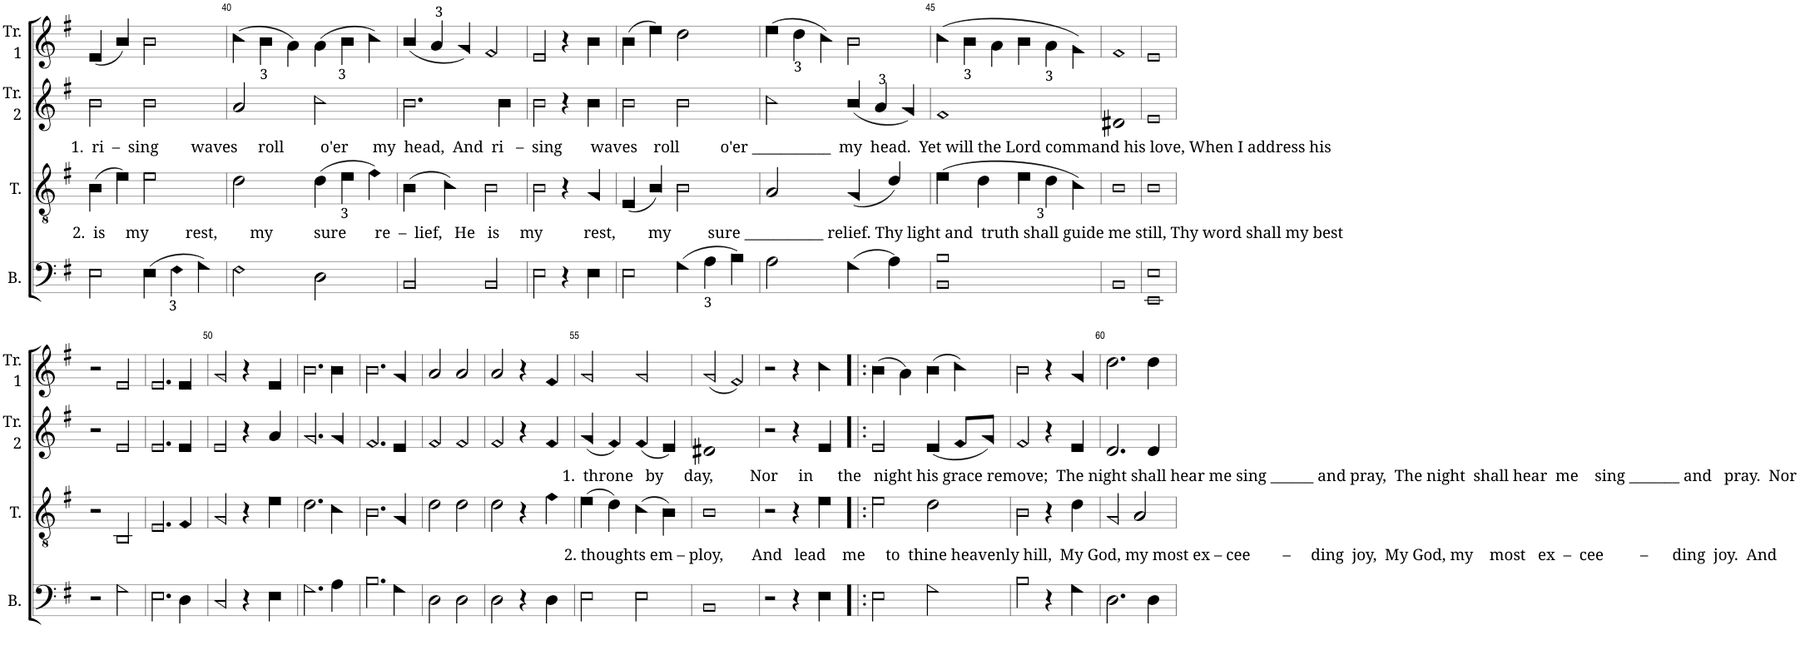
**kern	**kern	**kern	**kern
*part4	*part3	*part2	*part1
*staff4	*staff3	*staff2	*staff1
*I"B.	*I"T.	*I"Tr. 2	*I"Tr. 1
*I'B.	*I'T.	*I'Tr. 2	*I'Tr. 1
!!LO:PB:g=z
*clefF4	*clefGv2	*clefG2	*clefG2
*k[f#]	*k[f#]	*k[f#]	*k[f#]
*M4/4	*M4/4	*M4/4	*M4/4
*met(c)	*met(c)	*met(c)	*met(c)
=39	=39	=39	=39
!	!	!LO:TX:b:t=1.  ri  –  sing        waves     roll         o'er      my  head,  And  ri   –  sing       waves    roll          o'er ___________  my  head.  Yet will the Lord command his love, When I address his	!
!	!LO:TX:b:t=2.  is     my         rest,        my          sure       re  –  lief,   He   is     my          rest,        my         sure ___________ relief. Thy light and  truth shall guide me still, Thy word shall my best	!	!
2E!\	(4B!\	2b!\	(4e!/
.	4e!\)	.	4b!/)
*Xbrackettup	*	*	*
(6E!\	2e!\	2b!\	2b!\
6F#!\	.	.	.
6G!\)	.	.	.
=40	=40	=40	=40
*	*	*	*Xbrackettup
2F#!\	2d!\	2a!/	(6cc!\
.	.	.	6b!\
.	.	.	6a!\)
*	*Xbrackettup	*	*
2D!\	(6d!\	2cc!\	(6a!\
.	6e!\	.	6b!\
.	6f#!\)	.	6cc!\)
=41	=41	=41	=41
2BB!/	(4B!\	2.b!\	(6b!/
.	.	.	6a!/
.	4c!\)	.	.
.	.	.	6g!/)
2BB!/	2B!\	.	2f#!/
.	.	4b!\	.
=42	=42	=42	=42
2E!\	2B!\	2b!\	2e!/
4r	4r	4r	4r
4E!\	4G!/	4b!\	4b!\
=43	=43	=43	=43
2E!\	(4E!/	2b!\	(4b!\
.	4B!/)	.	4ee!\)
(6G!\	2B!\	2b!\	2dd!\
6A!\	.	.	.
6B!\)	.	.	.
=44	=44	=44	=44
2A!\	2A!/	2cc!\	(6ee!\
.	.	.	6dd!\
.	.	.	6cc!\)
*	*	*Xbrackettup	*
(4G!\	(4G!/	(6b!/	2b!\
.	.	6a!/	.
4A!\)	4d!/)	.	.
.	.	6g!/)	.
=45	=45	=45	=45
1BB! 1B!	(4e!\	1f#!	(6cc!\
.	.	.	6b!\
.	4d!\	.	.
.	.	.	6a!\
.	6e!\	.	6b!\
.	6d!\	.	6a!\
.	6c!\)	.	6g!\)
=46	=46	=46	=46
1BB!	1B!	1d#X!	1f#!
=47	=47	=47	=47
1EE! 1E!	1B!	1e!	1e!
!!LO:LB:g=z
=48	=48	=48	=48
2r	2r	2r	2r
2G!\	2BB!/	2e!/	2e!/
=49	=49	=49	=49
2.E!\	2.E!/	2.e!/	2.e!/
4D!\	4F#!/	4e!/	4e!/
=50	=50	=50	=50
2C!/	2G!/	2e!/	2g!/
4r	4r	4r	4r
4E!\	4e!\	4a!/	4e!/
=51	=51	=51	=51
2.G!\	2.d!\	2.g!/	2.b!\
4A!\	4c!\	4g!/	4b!\
=52	=52	=52	=52
2.B!\	2.B!\	2.f#!/	2.b!\
4G!\	4G!/	4e!/	4g!/
=53	=53	=53	=53
2D!\	2d!\	2f#!/	2a!/
2D!\	2d!\	2f#!/	2a!/
=54	=54	=54	=54
2D!\	2d!\	2f#!/	2a!/
4r	4r	4r	4r
4D!\	4f#!\	4f#!/	4f#!/
=55	=55	=55	=55
!	!	!LO:TX:b:t=1.  throne   by     day,         Nor     in      the   night his grace remove;  The night shall hear me sing ______ and pray,  The night  shall hear  me    sing _______ and   pray.  Nor	!
!	!LO:TX:b:t=2. thoughts em – ploy,       And   lead    me     to  thine heavenly hill,  My God, my most ex – cee        –     ding  joy,  My God, my    most   ex  –  cee         –      ding  joy.  And	!	!
2E!\	(4e!\	(4g!/	2g!/
.	4d!\)	4f#!/)	.
2E!\	(4c!\	(4f#!/	2g!/
.	4B!\)	4e!/)	.
=56	=56	=56	=56
1BB!	1B!	1d#X!	(2g!/
.	.	.	2f#!/)
=57	=57	=57	=57
2r	2r	2r	2r
4r	4r	4r	4r
4E!\	4e!\	4e!/	4cc!\
=58!|:	=58!|:	=58!|:	=58!|:
2E!\	2e!\	2e!/	(4b!\
.	.	.	4a!\)
2G!\	2d!\	(4e!/	(4b!\
.	.	8f#!/L	4cc!\)
.	.	8g!/J)	.
=59	=59	=59	=59
2B!\	2B!\	2f#!/	2b!\
4r	4r	4r	4r
4G!\	4d!\	4e!/	4g!/
=60	=60	=60	=60
2.D!\	2G!/	2.d!/	2.dd!\
.	2A!/	.	.
4D!\	.	4d!/	4dd!\
=	=	=	=
*-	*-	*-	*-
